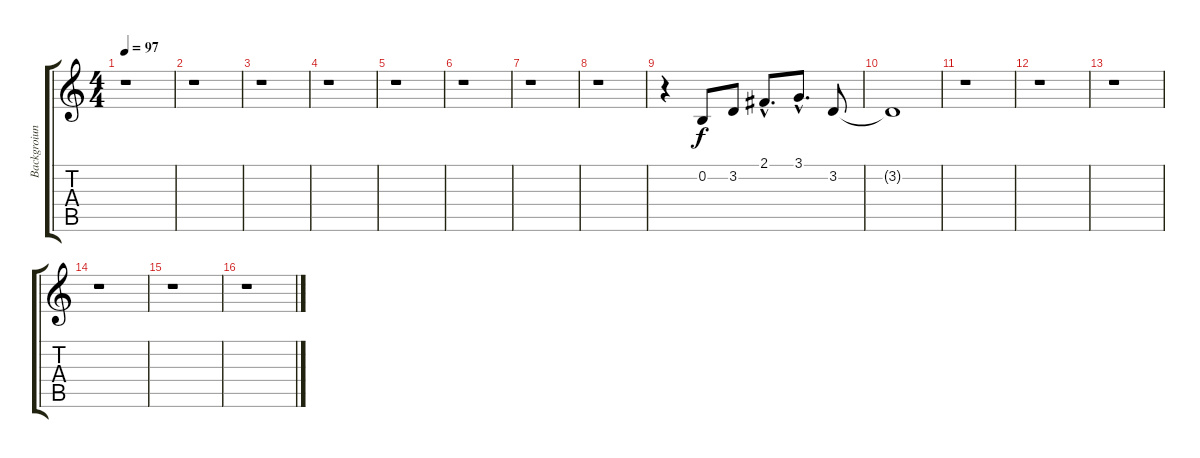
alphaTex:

\track ("Backgroiund Vocals 2" "Backgroiun") {instrument voiceoohs}
\staff {score tabs}
\tuning (E4 B3 G3 D3 A2 E2) {hide}
\ts (4 4)
\tempo 97
\clef g2
\ks c
r.1{dy f} |
r.1 |
r.1 |
r.1 |
r.1 |
r.1 |
r.1 |
r.1 |
r.4 0.2.8 3.2.8 2.1{hac}.8{d} 3.1{hac}.8{d} 3.2.8 |
3.2{t}.1 |
r.1 |
r.1 |
r.1 |
r.1 |
r.1 |
r.1
